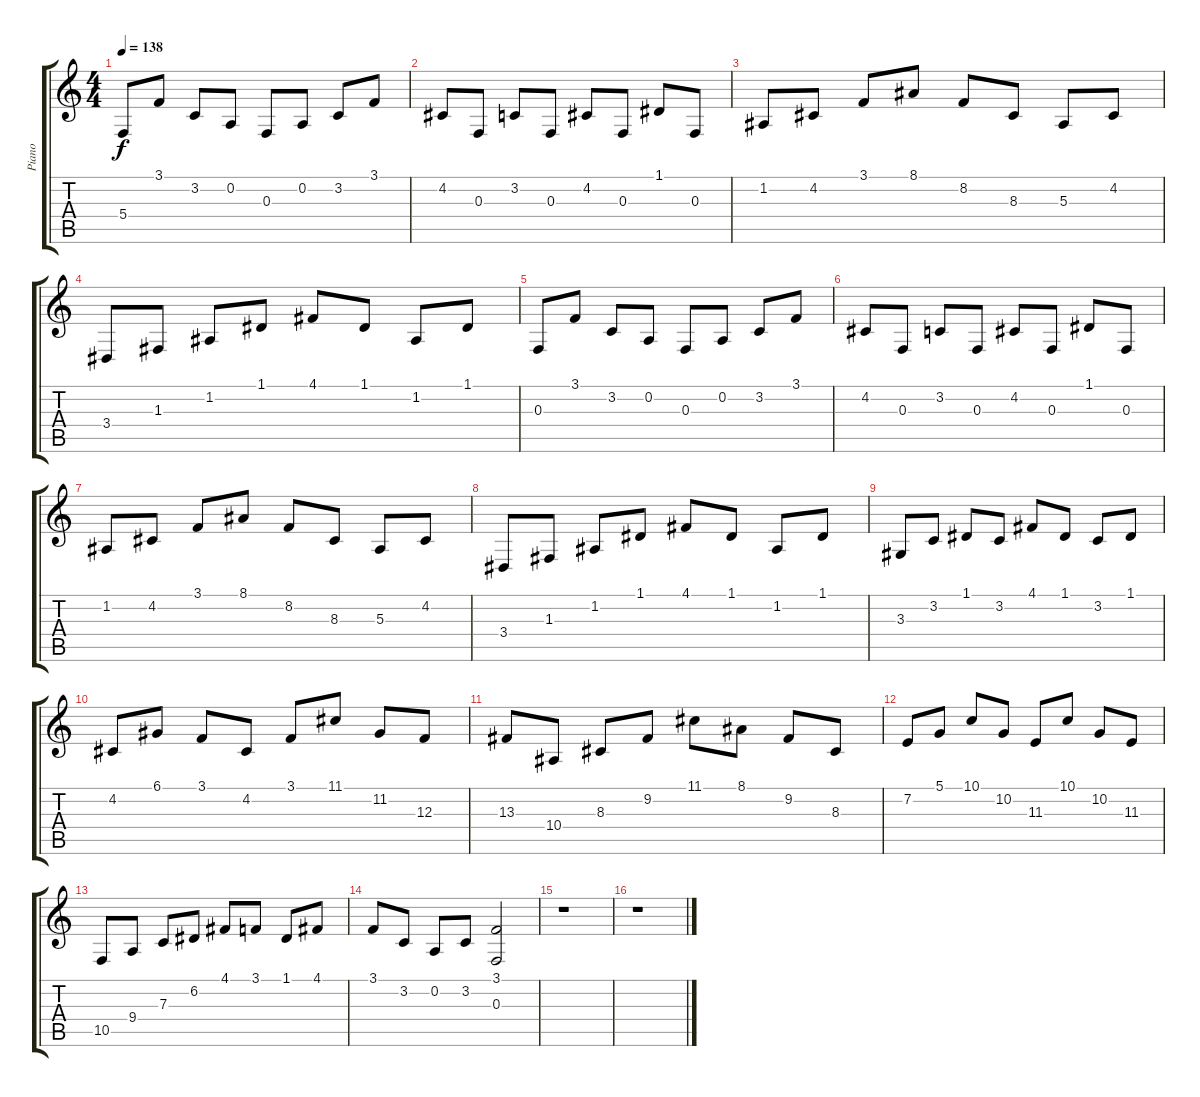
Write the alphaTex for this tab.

\track ("Piano" "Piano") {instrument acousticgrandpiano}
\staff {score tabs}
\tuning (D4 A3 F3 C3 G2 D2) {hide}
\ts (4 4)
\tempo 138
\clef g2
\ks c
5.4.8{dy f} 3.1.8 3.2.8 0.2.8 0.3.8 0.2.8 3.2.8 3.1.8 |
4.2.8 0.3.8 3.2.8 0.3.8 4.2.8 0.3.8 1.1.8 0.3.8 |
1.2.8 4.2.8 3.1.8 8.1.8 8.2.8 8.3.8 5.3.8 4.2.8 |
3.4.8 1.3.8 1.2.8 1.1.8 4.1.8 1.1.8 1.2.8 1.1.8 |
0.3.8 3.1.8 3.2.8 0.2.8 0.3.8 0.2.8 3.2.8 3.1.8 |
4.2.8 0.3.8 3.2.8 0.3.8 4.2.8 0.3.8 1.1.8 0.3.8 |
1.2.8 4.2.8 3.1.8 8.1.8 8.2.8 8.3.8 5.3.8 4.2.8 |
3.4.8 1.3.8 1.2.8 1.1.8 4.1.8 1.1.8 1.2.8 1.1.8 |
3.3.8 3.2.8 1.1.8 3.2.8 4.1.8 1.1.8 3.2.8 1.1.8 |
4.2.8 6.1.8 3.1.8 4.2.8 3.1.8 11.1.8 11.2.8 12.3.8 |
13.3.8 10.4.8 8.3.8 9.2.8 11.1.8 8.1.8 9.2.8 8.3.8 |
7.2.8 5.1.8 10.1.8 10.2.8 11.3.8 10.1.8 10.2.8 11.3.8 |
10.5.8 9.4.8 7.3.8 6.2.8 4.1.8 3.1.8 1.1.8 4.1.8 |
3.1.8 3.2.8 0.2.8 3.2.8 (3.1 0.3).2 |
r.1 |
r.1
